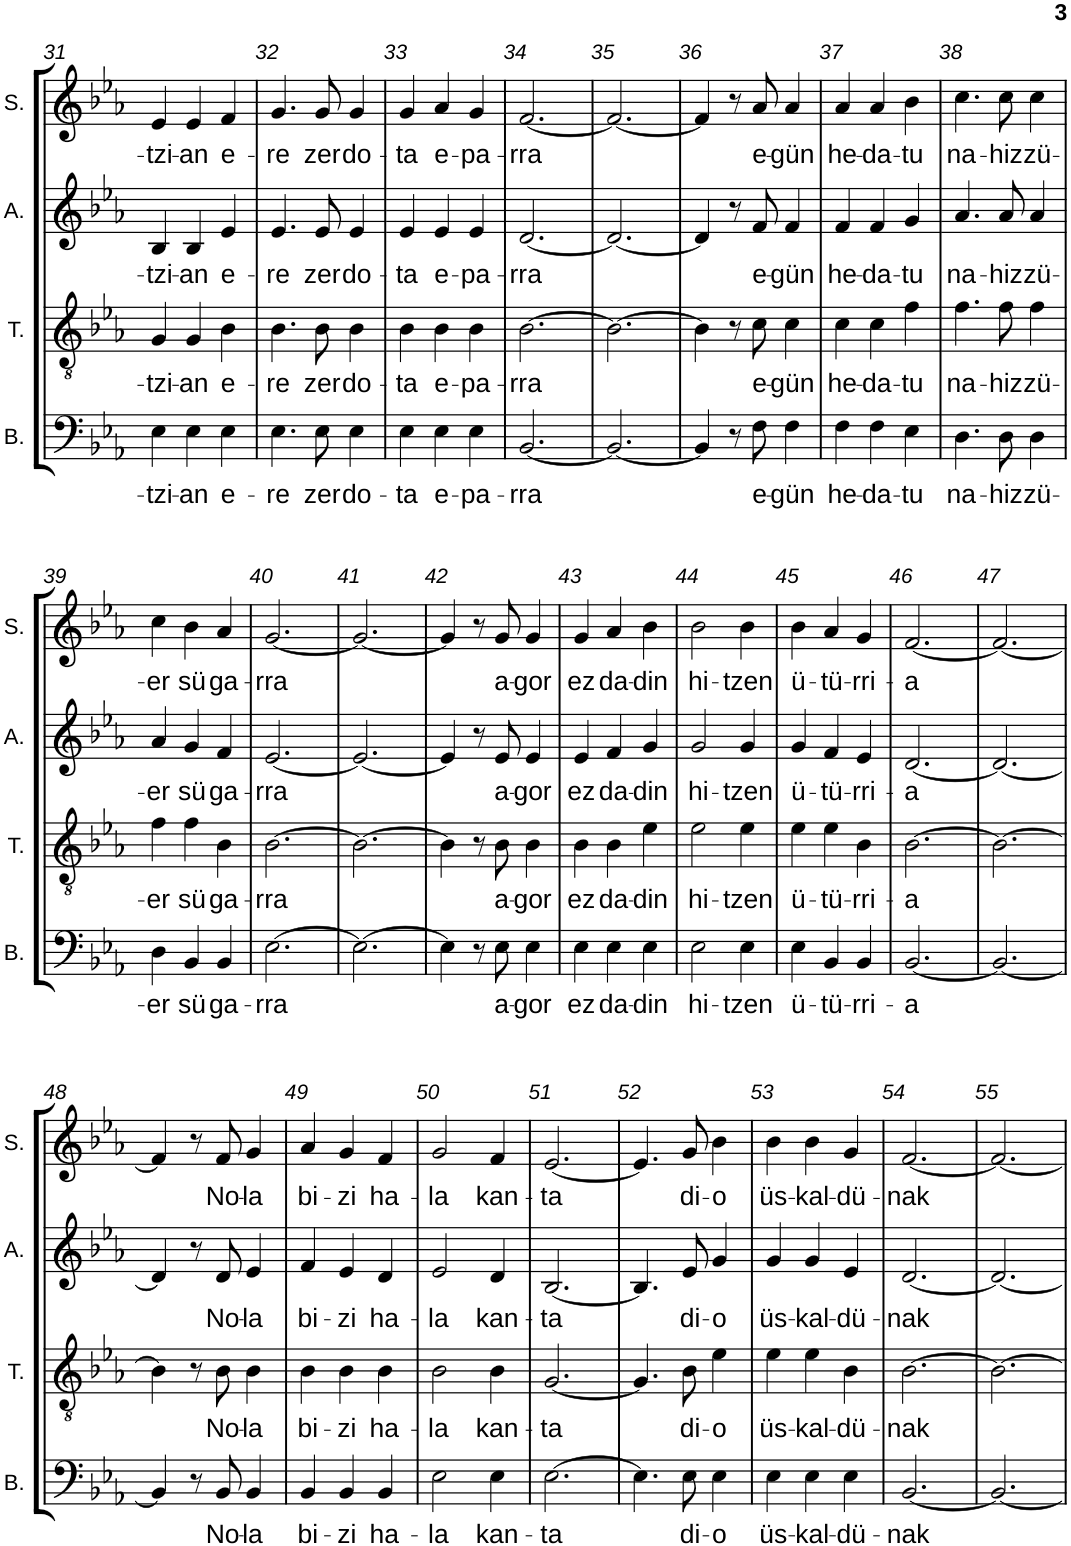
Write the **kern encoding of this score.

**kern	**text	**kern	**text	**kern	**text	**kern	**text
*part4	*part4	*part3	*part3	*part2	*part2	*part1	*part1
*staff4	*staff4	*staff3	*staff3	*staff2	*staff2	*staff1	*staff1
*I"Basse	*	*I"Ténor	*	*I"Alto	*	*I"Soprano	*
*I'B.	*	*I'T.	*	*I'A.	*	*I'S.	*
!!LO:PB:g=z
*clefF4	*	*clefGv2	*	*clefG2	*	*clefG2	*
*k[b-e-a-]	*	*k[b-e-a-]	*	*k[b-e-a-]	*	*k[b-e-a-]	*
*M3/4	*	*M3/4	*	*M3/4	*	*M3/4	*
=31	=31	=31	=31	=31	=31	=31	=31
!	!LO:LY:b	!	!LO:LY:b	!	!LO:LY:b	!	!LO:LY:b
4E-\	-tzi-	4G/	-tzi-	4B-/	-tzi-	4e-/	-tzi-
!	!LO:LY:b	!	!LO:LY:b	!	!LO:LY:b	!	!LO:LY:b
4E-\	-an	4G/	-an	4B-/	-an	4e-/	-an
!	!LO:LY:b	!	!LO:LY:b	!	!LO:LY:b	!	!LO:LY:b
4E-\	e-	4B-\	e-	4e-/	e-	4f/	e-
=32	=32	=32	=32	=32	=32	=32	=32
!	!LO:LY:b	!	!LO:LY:b	!	!LO:LY:b	!	!LO:LY:b
4.E-\	-re	4.B-\	-re	4.e-/	-re	4.g/	-re
!	!LO:LY:b	!	!LO:LY:b	!	!LO:LY:b	!	!LO:LY:b
8E-\	zer	8B-\	zer	8e-/	zer	8g/	zer
!	!LO:LY:b	!	!LO:LY:b	!	!LO:LY:b	!	!LO:LY:b
4E-\	do-	4B-\	do-	4e-/	do-	4g/	do-
=33	=33	=33	=33	=33	=33	=33	=33
!	!LO:LY:b	!	!LO:LY:b	!	!LO:LY:b	!	!LO:LY:b
4E-\	-ta	4B-\	-ta	4e-/	-ta	4g/	-ta
!	!LO:LY:b	!	!LO:LY:b	!	!LO:LY:b	!	!LO:LY:b
4E-\	e-	4B-\	e-	4e-/	e-	4a-/	e-
!	!LO:LY:b	!	!LO:LY:b	!	!LO:LY:b	!	!LO:LY:b
4E-\	-pa-	4B-\	-pa-	4e-/	-pa-	4g/	-pa-
=34	=34	=34	=34	=34	=34	=34	=34
!	!LO:LY:b	!	!LO:LY:b	!	!LO:LY:b	!	!LO:LY:b
[2.BB-/	-rra	[2.B-\	-rra	[2.d/	-rra	[2.f/	-rra
=35	=35	=35	=35	=35	=35	=35	=35
2.BB-/_	.	2.B-\_	.	2.d/_	.	2.f/_	.
=36	=36	=36	=36	=36	=36	=36	=36
4BB-/]	.	4B-\]	.	4d/]	.	4f/]	.
8r	.	8r	.	8r	.	8r	.
!	!LO:LY:b	!	!LO:LY:b	!	!LO:LY:b	!	!LO:LY:b
8F\	e-	8c\	e-	8f/	e-	8a-/	e-
!	!LO:LY:b	!	!LO:LY:b	!	!LO:LY:b	!	!LO:LY:b
4F\	-gün	4c\	-gün	4f/	-gün	4a-/	-gün
=37	=37	=37	=37	=37	=37	=37	=37
!	!LO:LY:b	!	!LO:LY:b	!	!LO:LY:b	!	!LO:LY:b
4F\	he-	4c\	he-	4f/	he-	4a-/	he-
!	!LO:LY:b	!	!LO:LY:b	!	!LO:LY:b	!	!LO:LY:b
4F\	-da-	4c\	-da-	4f/	-da-	4a-/	-da-
!	!LO:LY:b	!	!LO:LY:b	!	!LO:LY:b	!	!LO:LY:b
4E-\	-tu	4f\	-tu	4g/	-tu	4b-\	-tu
=38	=38	=38	=38	=38	=38	=38	=38
!	!LO:LY:b	!	!LO:LY:b	!	!LO:LY:b	!	!LO:LY:b
4.D\	na-	4.f\	na-	4.a-/	na-	4.cc\	na-
!	!LO:LY:b	!	!LO:LY:b	!	!LO:LY:b	!	!LO:LY:b
8D\	-hiz	8f\	-hiz	8a-/	-hiz	8cc\	-hiz
!	!LO:LY:b	!	!LO:LY:b	!	!LO:LY:b	!	!LO:LY:b
4D\	zü-	4f\	zü-	4a-/	zü-	4cc\	zü-
!!LO:LB:g=z
=39	=39	=39	=39	=39	=39	=39	=39
!	!LO:LY:b	!	!LO:LY:b	!	!LO:LY:b	!	!LO:LY:b
4D\	-er	4f\	-er	4a-/	-er	4cc\	-er
!	!LO:LY:b	!	!LO:LY:b	!	!LO:LY:b	!	!LO:LY:b
4BB-/	sü	4f\	sü	4g/	sü	4b-\	sü
!	!LO:LY:b	!	!LO:LY:b	!	!LO:LY:b	!	!LO:LY:b
4BB-/	ga-	4B-\	ga-	4f/	ga-	4a-/	ga-
=40	=40	=40	=40	=40	=40	=40	=40
!	!LO:LY:b	!	!LO:LY:b	!	!LO:LY:b	!	!LO:LY:b
[2.E-\	-rra	[2.B-\	-rra	[2.e-/	-rra	[2.g/	-rra
=41	=41	=41	=41	=41	=41	=41	=41
2.E-\_	.	2.B-\_	.	2.e-/_	.	2.g/_	.
=42	=42	=42	=42	=42	=42	=42	=42
4E-\]	.	4B-\]	.	4e-/]	.	4g/]	.
8r	.	8r	.	8r	.	8r	.
!	!LO:LY:b	!	!LO:LY:b	!	!LO:LY:b	!	!LO:LY:b
8E-\	a-	8B-\	a-	8e-/	a-	8g/	a-
!	!LO:LY:b	!	!LO:LY:b	!	!LO:LY:b	!	!LO:LY:b
4E-\	-gor	4B-\	-gor	4e-/	-gor	4g/	-gor
=43	=43	=43	=43	=43	=43	=43	=43
!	!LO:LY:b	!	!LO:LY:b	!	!LO:LY:b	!	!LO:LY:b
4E-\	ez	4B-\	ez	4e-/	ez	4g/	ez
!	!LO:LY:b	!	!LO:LY:b	!	!LO:LY:b	!	!LO:LY:b
4E-\	da-	4B-\	da-	4f/	da-	4a-/	da-
!	!LO:LY:b	!	!LO:LY:b	!	!LO:LY:b	!	!LO:LY:b
4E-\	-din	4e-\	-din	4g/	-din	4b-\	-din
=44	=44	=44	=44	=44	=44	=44	=44
!	!LO:LY:b	!	!LO:LY:b	!	!LO:LY:b	!	!LO:LY:b
2E-\	hi-	2e-\	hi-	2g/	hi-	2b-\	hi-
!	!LO:LY:b	!	!LO:LY:b	!	!LO:LY:b	!	!LO:LY:b
4E-\	-tzen	4e-\	-tzen	4g/	-tzen	4b-\	-tzen
=45	=45	=45	=45	=45	=45	=45	=45
!	!LO:LY:b	!	!LO:LY:b	!	!LO:LY:b	!	!LO:LY:b
4E-\	ü-	4e-\	ü-	4g/	ü-	4b-\	ü-
!	!LO:LY:b	!	!LO:LY:b	!	!LO:LY:b	!	!LO:LY:b
4BB-/	-tü-	4e-\	-tü-	4f/	-tü-	4a-/	-tü-
!	!LO:LY:b	!	!LO:LY:b	!	!LO:LY:b	!	!LO:LY:b
4BB-/	-rri-	4B-\	-rri-	4e-/	-rri-	4g/	-rri-
=46	=46	=46	=46	=46	=46	=46	=46
!	!LO:LY:b	!	!LO:LY:b	!	!LO:LY:b	!	!LO:LY:b
[2.BB-/	-a	[2.B-\	-a	[2.d/	-a	[2.f/	-a
=47	=47	=47	=47	=47	=47	=47	=47
2.BB-/_	.	2.B-\_	.	2.d/_	.	2.f/_	.
!!LO:LB:g=z
=48	=48	=48	=48	=48	=48	=48	=48
4BB-/]	.	4B-\]	.	4d/]	.	4f/]	.
8r	.	8r	.	8r	.	8r	.
!	!LO:LY:b	!	!LO:LY:b	!	!LO:LY:b	!	!LO:LY:b
8BB-/	No-	8B-\	No-	8d/	No-	8f/	No-
!	!LO:LY:b	!	!LO:LY:b	!	!LO:LY:b	!	!LO:LY:b
4BB-/	-la	4B-\	-la	4e-/	-la	4g/	-la
=49	=49	=49	=49	=49	=49	=49	=49
!	!LO:LY:b	!	!LO:LY:b	!	!LO:LY:b	!	!LO:LY:b
4BB-/	bi-	4B-\	bi-	4f/	bi-	4a-/	bi-
!	!LO:LY:b	!	!LO:LY:b	!	!LO:LY:b	!	!LO:LY:b
4BB-/	-zi	4B-\	-zi	4e-/	-zi	4g/	-zi
!	!LO:LY:b	!	!LO:LY:b	!	!LO:LY:b	!	!LO:LY:b
4BB-/	ha-	4B-\	ha-	4d/	ha-	4f/	ha-
=50	=50	=50	=50	=50	=50	=50	=50
!	!LO:LY:b	!	!LO:LY:b	!	!LO:LY:b	!	!LO:LY:b
2E-\	-la	2B-\	-la	2e-/	-la	2g/	-la
!	!LO:LY:b	!	!LO:LY:b	!	!LO:LY:b	!	!LO:LY:b
4E-\	kan-	4B-\	kan-	4d/	kan-	4f/	kan-
=51	=51	=51	=51	=51	=51	=51	=51
!	!LO:LY:b	!	!LO:LY:b	!	!LO:LY:b	!	!LO:LY:b
[2.E-\	-ta	[2.G/	-ta	[2.B-/	-ta	[2.e-/	-ta
=52	=52	=52	=52	=52	=52	=52	=52
4.E-\]	.	4.G/]	.	4.B-/]	.	4.e-/]	.
!	!LO:LY:b	!	!LO:LY:b	!	!LO:LY:b	!	!LO:LY:b
8E-\	di-	8B-\	di-	8e-/	di-	8g/	di-
!	!LO:LY:b	!	!LO:LY:b	!	!LO:LY:b	!	!LO:LY:b
4E-\	-o	4e-\	-o	4g/	-o	4b-\	-o
=53	=53	=53	=53	=53	=53	=53	=53
!	!LO:LY:b	!	!LO:LY:b	!	!LO:LY:b	!	!LO:LY:b
4E-\	üs-	4e-\	üs-	4g/	üs-	4b-\	üs-
!	!LO:LY:b	!	!LO:LY:b	!	!LO:LY:b	!	!LO:LY:b
4E-\	-kal-	4e-\	-kal-	4g/	-kal-	4b-\	-kal-
!	!LO:LY:b	!	!LO:LY:b	!	!LO:LY:b	!	!LO:LY:b
4E-\	-dü-	4B-\	-dü-	4e-/	-dü-	4g/	-dü-
=54	=54	=54	=54	=54	=54	=54	=54
!	!LO:LY:b	!	!LO:LY:b	!	!LO:LY:b	!	!LO:LY:b
[2.BB-/	-nak	[2.B-\	-nak	[2.d/	-nak	[2.f/	-nak
=55	=55	=55	=55	=55	=55	=55	=55
2.BB-/_	.	2.B-\_	.	2.d/_	.	2.f/_	.
=	=	=	=	=	=	=	=
*-	*-	*-	*-	*-	*-	*-	*-
